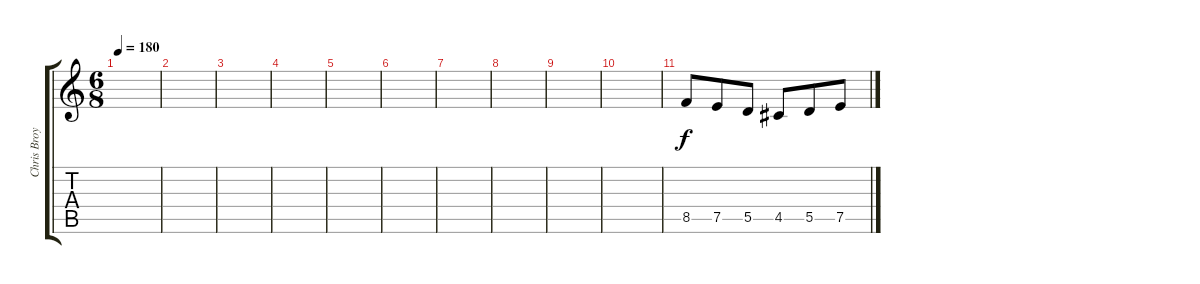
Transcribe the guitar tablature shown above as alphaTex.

\track ("Chris Broyles" "Chris Broy") {instrument overdrivenguitar}
\staff {score tabs}
\tuning (E4 B3 G3 D3 A2 D2) {hide}
\ts (6 8)
\tempo 180
\clef g2
\ks c
|
|
|
|
|
|
|
|
|
|
8.5.8 7.5.8 5.5.8 4.5.8 5.5.8 7.5.8
